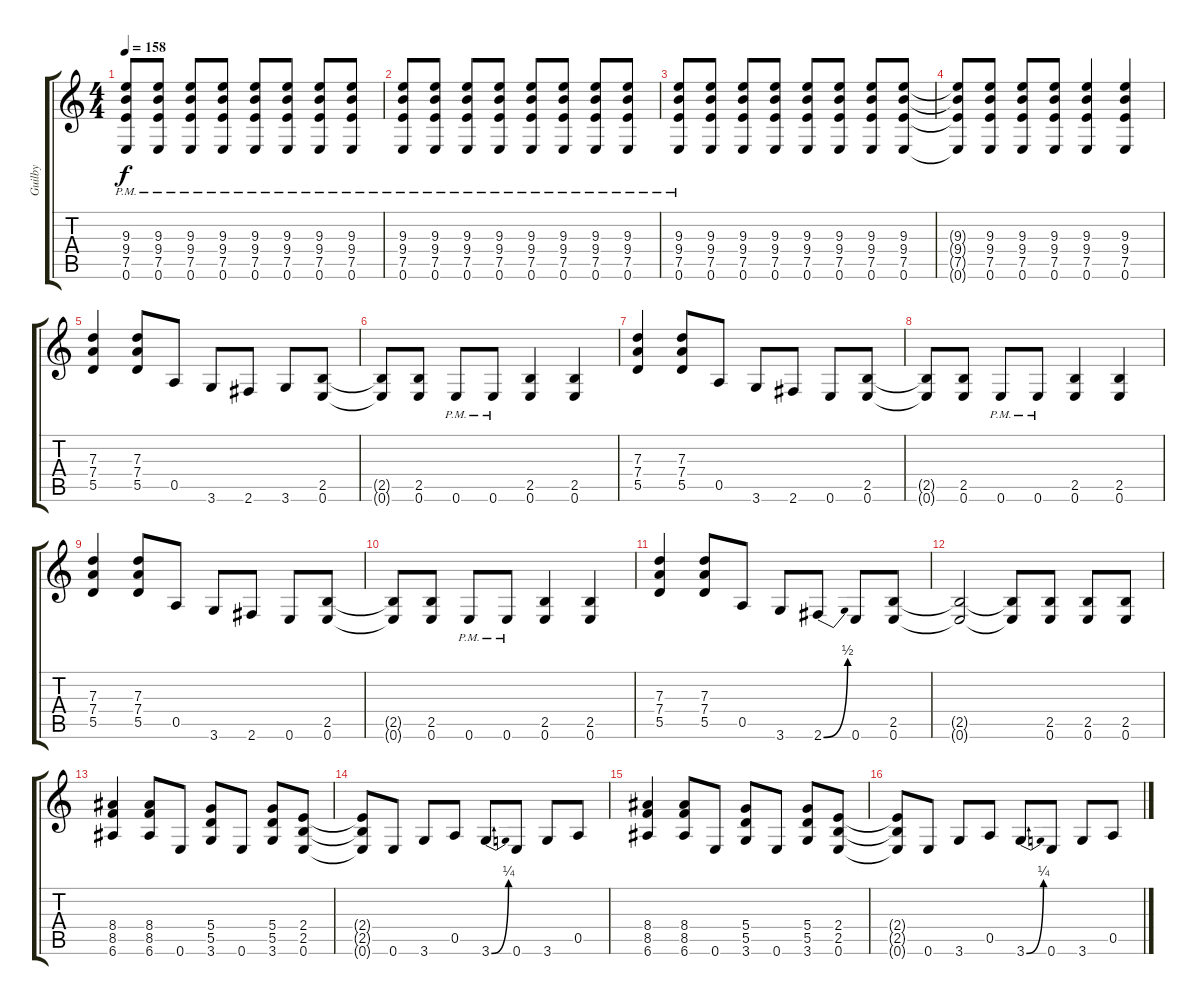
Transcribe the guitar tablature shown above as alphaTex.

\track ("Guilby" "Guilby") {instrument overdrivenguitar}
\staff {score tabs}
\tuning (E4 B3 G3 D3 A2 E2) {hide}
\ts (4 4)
\tempo 158
\clef g2
\ks c
(9.3{pm} 9.4{pm} 7.5{pm} 0.6{pm}).8{dy f instrument overdrivenguitar} (9.3{pm} 9.4{pm} 7.5{pm} 0.6{pm}).8 (9.3{pm} 9.4{pm} 7.5{pm} 0.6{pm}).8 (9.3{pm} 9.4{pm} 7.5{pm} 0.6{pm}).8 (9.3{pm} 9.4{pm} 7.5{pm} 0.6{pm}).8 (9.3{pm} 9.4{pm} 7.5{pm} 0.6{pm}).8 (9.3{pm} 9.4{pm} 7.5{pm} 0.6{pm}).8 (9.3{pm} 9.4{pm} 7.5{pm} 0.6{pm}).8 |
(9.3{pm} 9.4{pm} 7.5{pm} 0.6{pm}).8 (9.3{pm} 9.4{pm} 7.5{pm} 0.6{pm}).8 (9.3{pm} 9.4{pm} 7.5{pm} 0.6{pm}).8 (9.3{pm} 9.4{pm} 7.5{pm} 0.6{pm}).8 (9.3{pm} 9.4{pm} 7.5{pm} 0.6{pm}).8 (9.3{pm} 9.4{pm} 7.5{pm} 0.6{pm}).8 (9.3{pm} 9.4{pm} 7.5{pm} 0.6{pm}).8 (9.3{pm} 9.4{pm} 7.5{pm} 0.6{pm}).8 |
(9.3{pm} 9.4{pm} 7.5{pm} 0.6{pm}).8 (9.3 9.4 7.5 0.6).8 (9.3 9.4 7.5 0.6).8 (9.3 9.4 7.5 0.6).8 (9.3 9.4 7.5 0.6).8 (9.3 9.4 7.5 0.6).8 (9.3 9.4 7.5 0.6).8 (9.3 9.4 7.5 0.6).8 |
(9.3{t} 9.4{t} 7.5{t} 0.6{t}).8 (9.3 9.4 7.5 0.6).8 (9.3 9.4 7.5 0.6).8 (9.3 9.4 7.5 0.6).8 (9.3 9.4 7.5 0.6).4 (9.3 9.4 7.5 0.6).4 |
(7.3 7.4 5.5).4 (7.3 7.4 5.5).8 0.5.8 3.6.8 2.6.8 3.6.8 (2.5 0.6).8 |
(2.5{t} 0.6{t}).8 (2.5 0.6).8 0.6{pm}.8 0.6{pm}.8 (2.5 0.6).4 (2.5 0.6).4 |
(7.3 7.4 5.5).4 (7.3 7.4 5.5).8 0.5.8 3.6.8 2.6.8 0.6.8 (2.5 0.6).8 |
(2.5{t} 0.6{t}).8 (2.5 0.6).8 0.6{pm}.8 0.6{pm}.8 (2.5 0.6).4 (2.5 0.6).4 |
(7.3 7.4 5.5).4 (7.3 7.4 5.5).8 0.5.8 3.6.8 2.6.8 0.6.8 (2.5 0.6).8 |
(2.5{t} 0.6{t}).8 (2.5 0.6).8 0.6{pm}.8 0.6{pm}.8 (2.5 0.6).4 (2.5 0.6).4 |
(7.3 7.4 5.5).4 (7.3 7.4 5.5).8 0.5.8 3.6.8 2.6{be (bend 0 0 60 2)}.8 0.6.8 (2.5 0.6).8 |
(2.5{t} 0.6{t}).2 (2.5{t} 0.6{t}).8 (2.5 0.6).8 (2.5 0.6).8 (2.5 0.6).8 |
(8.4 8.5 6.6).4 (8.4 8.5 6.6).8 0.6.8 (5.4 5.5 3.6).8 0.6.8 (5.4 5.5 3.6).8 (2.4 2.5 0.6).8 |
(2.4{t} 2.5{t} 0.6{t}).8 0.6.8 3.6.8 0.5.8 3.6{be (bend 0 0 60 1)}.8 0.6.8 3.6.8 0.5.8 |
(8.4 8.5 6.6).4 (8.4 8.5 6.6).8 0.6.8 (5.4 5.5 3.6).8 0.6.8 (5.4 5.5 3.6).8 (2.4 2.5 0.6).8 |
(2.4{t} 2.5{t} 0.6{t}).8 0.6.8 3.6.8 0.5.8 3.6{be (bend 0 0 60 1)}.8 0.6.8 3.6.8 0.5.8
